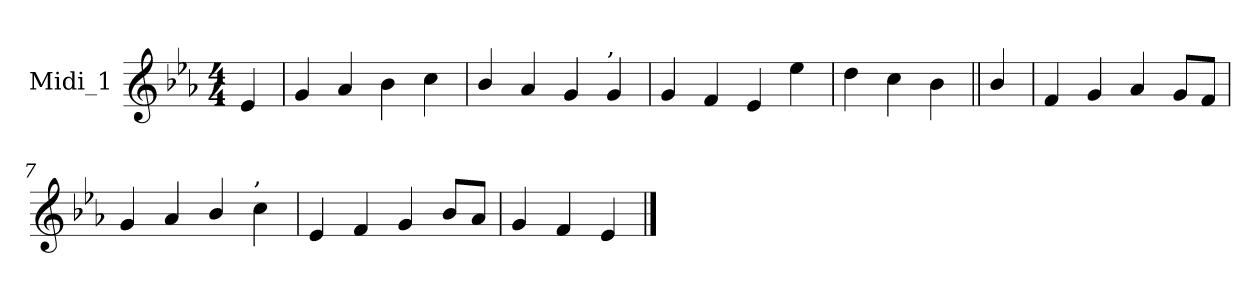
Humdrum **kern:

**kern
*part1
*staff1
*I"Midi_1
*clefG2
*k[b-e-a-]
*E-:
*M4/4
=
4e-
=1
4g
4a-
4b-
4cc
=2
4b-/
4a-
4g
!LO:TX:a:t=,
4g
=3
4g
4f
4e-
4ee-
=4
4dd
4cc
4b-
!!LO:LB:g=z
=5||
4b-/
=6
4f
4g
4a-
8gL
8fJ
=7
4g
4a-
4b-/
!LO:TX:a:t=,
4cc
=8
4e-
4f
4g
8b-L
8a-J
=9
4g
4f
4e-
==
*-
